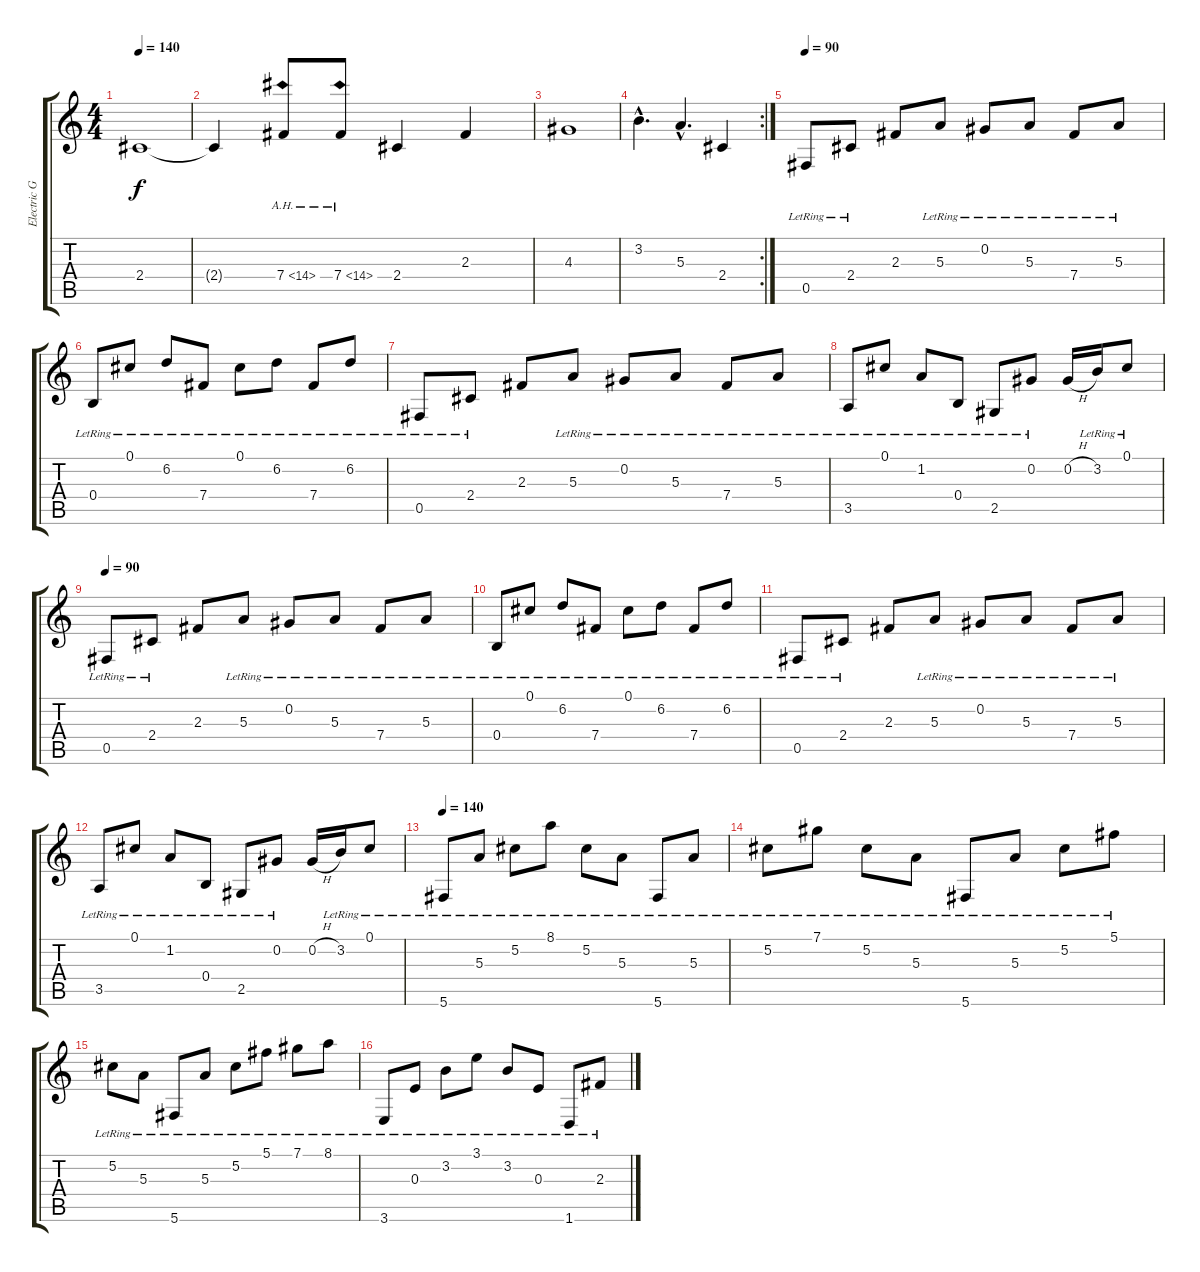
\track ("Electric Guitar 1" "Electric G") {instrument distortionguitar}
\staff {score tabs}
\tuning (Db4 Ab3 E3 B2 Gb2 Db2) {hide}
\ts (4 4)
\tempo 140
\clef g2
\ks c
2.4.1{dy f} |
2.4{t}.4 7.4{ah 7}.8 7.4{ah 7}.8 2.4.4 2.3.4 |
4.3.1 |
\rc 2
3.2{hac}.4{d} 5.3{hac}.4{d} 2.4.4 |
\tempo 90
0.5{lr}.8{instrument electricguitarclean} 2.4{lr}.8 2.3.8 5.3{lr}.8 0.2{lr}.8 5.3{lr}.8 7.4{lr}.8 5.3{lr}.8 |
0.4{lr}.8 0.1{lr}.8 6.2{lr}.8 7.4{lr}.8 0.1{lr}.8 6.2{lr}.8 7.4{lr}.8 6.2{lr}.8 |
0.5{lr}.8 2.4{lr}.8 2.3.8 5.3{lr}.8 0.2{lr}.8 5.3{lr}.8 7.4{lr}.8 5.3{lr}.8 |
3.5{lr}.8 0.1{lr}.8 1.2{lr}.8 0.4{lr}.8 2.5{lr}.8 0.2{lr}.8 0.2{h}.16 3.2{lr}.16 0.1{lr}.8 |
\tempo 90
0.5{lr}.8{instrument electricguitarclean} 2.4{lr}.8 2.3.8 5.3{lr}.8 0.2{lr}.8 5.3{lr}.8 7.4{lr}.8 5.3{lr}.8 |
0.4{lr}.8 0.1{lr}.8 6.2{lr}.8 7.4{lr}.8 0.1{lr}.8 6.2{lr}.8 7.4{lr}.8 6.2{lr}.8 |
0.5{lr}.8 2.4{lr}.8 2.3.8 5.3{lr}.8 0.2{lr}.8 5.3{lr}.8 7.4{lr}.8 5.3{lr}.8 |
3.5{lr}.8 0.1{lr}.8 1.2{lr}.8 0.4{lr}.8 2.5{lr}.8 0.2{lr}.8 0.2{h}.16 3.2{lr}.16 0.1{lr}.8 |
\tempo 140
5.6{lr}.8{instrument electricguitarclean} 5.3{lr}.8 5.2{lr}.8 8.1{lr}.8 5.2{lr}.8 5.3{lr}.8 5.6{lr}.8 5.3{lr}.8 |
5.2{lr}.8 7.1{lr}.8 5.2{lr}.8 5.3{lr}.8 5.6{lr}.8 5.3{lr}.8 5.2{lr}.8 5.1{lr}.8 |
5.2{lr}.8 5.3{lr}.8 5.6{lr}.8 5.3{lr}.8 5.2{lr}.8 5.1{lr}.8 7.1{lr}.8 8.1{lr}.8 |
3.6{lr}.8 0.3{lr}.8 3.2{lr}.8 3.1{lr}.8 3.2{lr}.8 0.3{lr}.8 1.6{lr}.8 2.3{lr}.8
